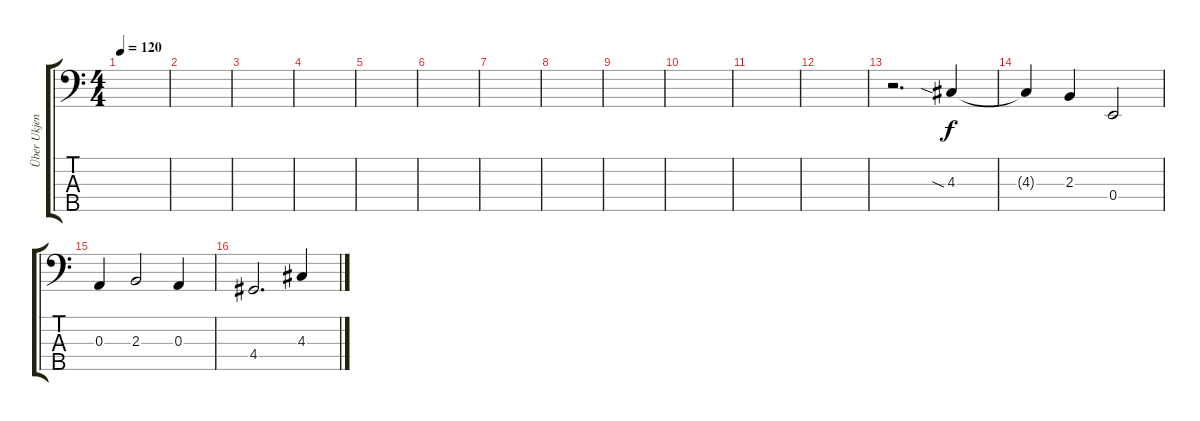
\track ("Über Ukjent Bass" "Über Ukjen") {instrument electricbassfinger}
\staff {score tabs}
\tuning (G2 D2 A1 E1 B0) {hide}
\ts (4 4)
\tempo 120
\clef f4
\ks c
|
|
|
|
|
|
|
|
|
|
|
|
r.2{d} 4.3{sia}.4 |
4.3{t}.4 2.3.4 0.4.2 |
0.3.4 2.3.2 0.3.4 |
4.4.2{d} 4.3.4
